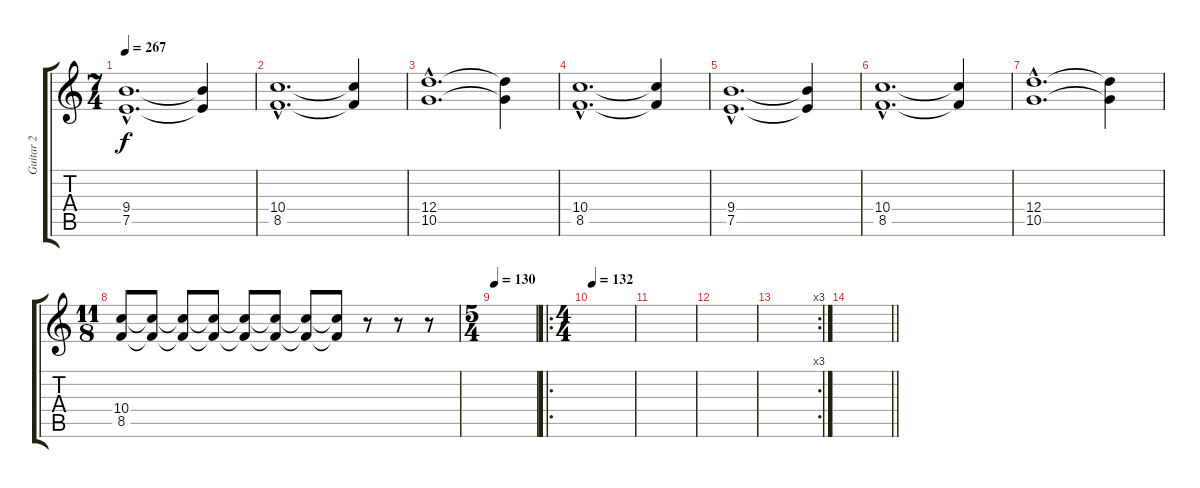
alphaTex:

\track ("Guitar 2" "Guitar 2") {instrument distortionguitar}
\staff {score tabs}
\tuning (E4 B3 G3 D3 A2 E2) {hide}
\ts (7 4)
\tempo 267
\clef g2
\ks c
(9.4{hac} 7.5{hac}).1{d dy f volume 16 balance 8} (9.4{t} 7.5{t}).4 |
(10.4{hac} 8.5{hac}).1{d} (10.4{t} 8.5{t}).4 |
(12.4{hac} 10.5{hac}).1{d} (12.4{t} 10.5{t}).4 |
(10.4{hac} 8.5{hac}).1{d} (10.4{t} 8.5{t}).4 |
(9.4{hac} 7.5{hac}).1{d volume 16 balance 8} (9.4{t} 7.5{t}).4 |
(10.4{hac} 8.5{hac}).1{d} (10.4{t} 8.5{t}).4 |
(12.4{hac} 10.5{hac}).1{d} (12.4{t} 10.5{t}).4 |
\ts (11 8)
(10.4 8.5).8 (10.4{t} 8.5{t}).8 (10.4{t} 8.5{t}).8 (10.4{t} 8.5{t}).8 (10.4{t} 8.5{t}).8 (10.4{t} 8.5{t}).8 (10.4{t} 8.5{t}).8 (10.4{t} 8.5{t}).8 r.8 r.8 r.8 |
\ts (5 4)
\tempo 130
|
\ro
\ts (4 4)
\tempo 132
|
|
|
\rc 3
|
\barLineRight lightlight
